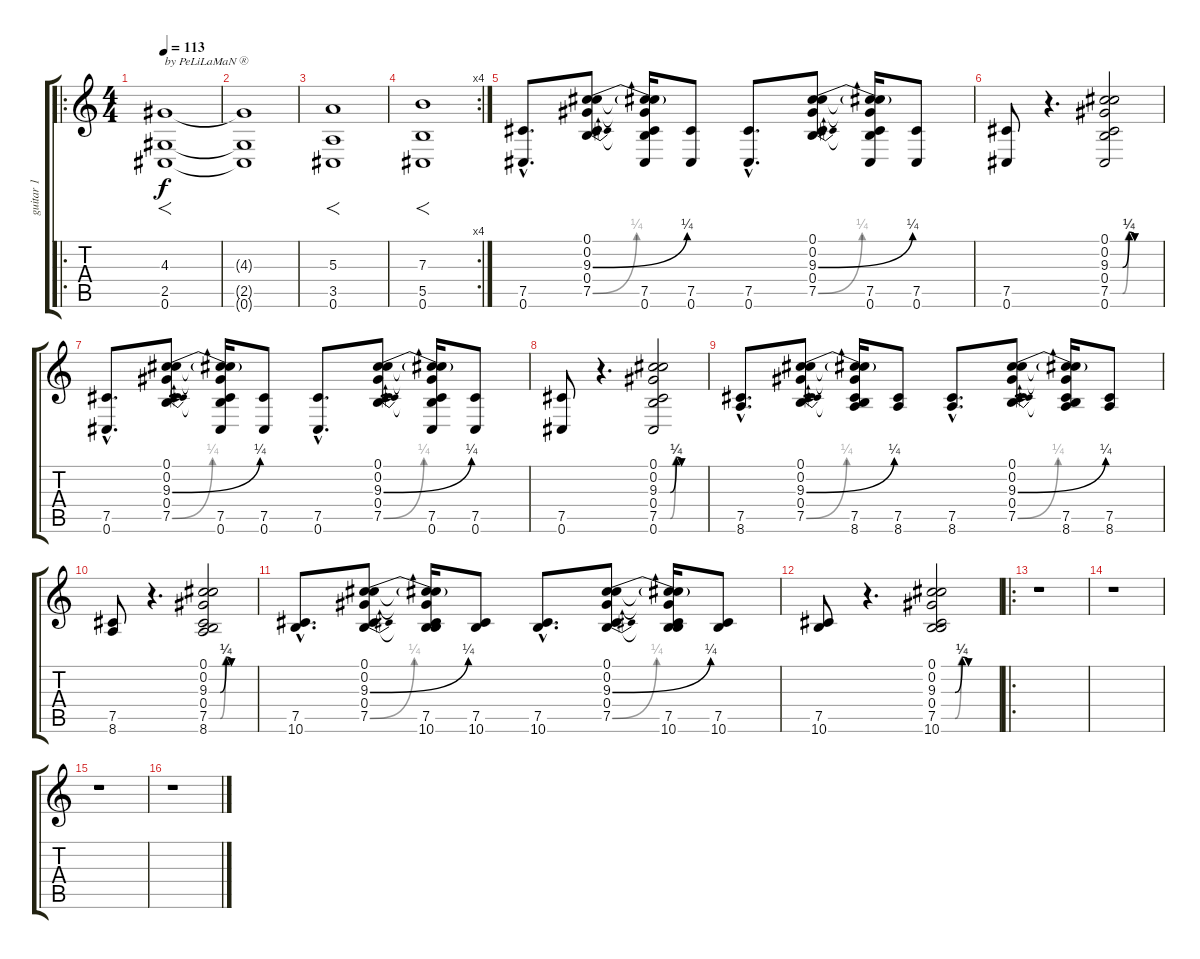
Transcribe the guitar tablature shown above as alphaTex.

\track ("guitar 1" "guitar 1") {instrument distortionguitar}
\staff {score tabs}
\tuning (Db4 Ab3 E3 B2 Gb2 Db2) {hide}
\ro
\ts (4 4)
\tempo 113
\clef g2
\ks c
(4.3 2.5 0.6).1{f txt "by PeLiLaMaN ®" dy f instrument distortionguitar} |
(4.3{t} 2.5{t} 0.6{t}).1 |
(5.3 3.5 0.6).1{f} |
\rc 4
(7.3 5.5 0.6).1{f} |
(7.5{hac} 0.6{hac}).8{d} (0.1 0.2 9.3{be (bend 0 0 60 1)} 0.4 7.5{be (bend 0 0 60 1)}).8 (0.1{t} 0.2{t} 9.3{t} 0.4{t} 7.5 0.6).16 (7.5 0.6).8 (7.5{hac} 0.6{hac}).8{d} (0.1 0.2 9.3{be (bend 0 0 60 1)} 0.4 7.5{be (bend 0 0 60 1)}).8 (0.1{t} 0.2{t} 9.3{t} 0.4{t} 7.5 0.6).16 (7.5 0.6).8 |
(7.5 0.6).8 r.4{d} (0.1 0.2 9.3{be (custom 0 0 15 0 23 1 30 0 45 0 60 0)} 0.4 7.5{be (custom 0 0 15 0 22 1 30 0 45 0 60 0)} 0.6).2 |
(7.5{hac} 0.6{hac}).8{d} (0.1 0.2 9.3{be (bend 0 0 60 1)} 0.4 7.5{be (bend 0 0 60 1)}).8 (0.1{t} 0.2{t} 9.3{t} 0.4{t} 7.5 0.6).16 (7.5 0.6).8 (7.5{hac} 0.6{hac}).8{d} (0.1 0.2 9.3{be (bend 0 0 60 1)} 0.4 7.5{be (bend 0 0 60 1)}).8 (0.1{t} 0.2{t} 9.3{t} 0.4{t} 7.5 0.6).16 (7.5 0.6).8 |
(7.5 0.6).8 r.4{d} (0.1 0.2 9.3{be (custom 0 0 15 0 23 1 30 0 45 0 60 0)} 0.4 7.5{be (custom 0 0 15 0 22 1 30 0 45 0 60 0)} 0.6).2 |
(7.5{hac} 8.6{hac}).8{d} (0.1 0.2 9.3{be (bend 0 0 60 1)} 0.4 7.5{be (bend 0 0 60 1)}).8 (0.1{t} 0.2{t} 9.3{t} 0.4{t} 7.5 8.6).16 (7.5 8.6).8 (7.5{hac} 8.6{hac}).8{d} (0.1 0.2 9.3{be (bend 0 0 60 1)} 0.4 7.5{be (bend 0 0 60 1)}).8 (0.1{t} 0.2{t} 9.3{t} 0.4{t} 7.5 8.6).16 (7.5 8.6).8 |
(7.5 8.6).8 r.4{d} (0.1 0.2 9.3{be (custom 0 0 15 0 23 1 30 0 45 0 60 0)} 0.4 7.5{be (custom 0 0 15 0 22 1 30 0 45 0 60 0)} 8.6).2 |
(7.5{hac} 10.6{hac}).8{d} (0.1 0.2 9.3{be (bend 0 0 60 1)} 0.4 7.5{be (bend 0 0 60 1)}).8 (0.1{t} 0.2{t} 9.3{t} 0.4{t} 7.5 10.6).16 (7.5 10.6).8 (7.5{hac} 10.6{hac}).8{d} (0.1 0.2 9.3{be (bend 0 0 60 1)} 0.4 7.5{be (bend 0 0 60 1)}).8 (0.1{t} 0.2{t} 9.3{t} 0.4{t} 7.5 10.6).16 (7.5 10.6).8 |
(7.5 10.6).8 r.4{d} (0.1 0.2 9.3{be (custom 0 0 15 0 23 1 30 0 45 0 60 0)} 0.4 7.5{be (custom 0 0 15 0 22 1 30 0 45 0 60 0)} 10.6).2 |
\ro
r.1 |
r.1 |
r.1 |
r.1
